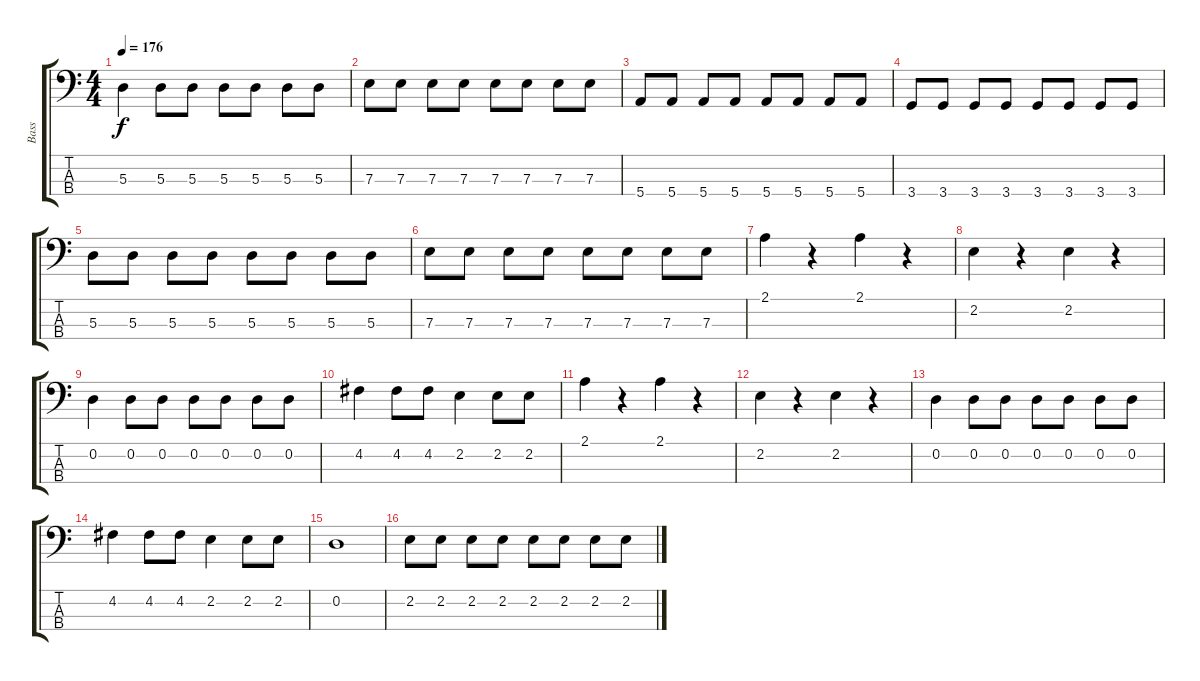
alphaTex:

\track ("Bass" "Bass") {instrument acousticguitarnylon}
\staff {score tabs}
\tuning (G2 D2 A1 E1) {hide}
\ts (4 4)
\tempo 176
\clef f4
\ks c
5.3.4{dy f} 5.3.8 5.3.8 5.3.8 5.3.8 5.3.8 5.3.8 |
7.3.8 7.3.8 7.3.8 7.3.8 7.3.8 7.3.8 7.3.8 7.3.8 |
5.4.8 5.4.8 5.4.8 5.4.8 5.4.8 5.4.8 5.4.8 5.4.8 |
3.4.8 3.4.8 3.4.8 3.4.8 3.4.8 3.4.8 3.4.8 3.4.8 |
5.3.8 5.3.8 5.3.8 5.3.8 5.3.8 5.3.8 5.3.8 5.3.8 |
7.3.8 7.3.8 7.3.8 7.3.8 7.3.8 7.3.8 7.3.8 7.3.8 |
2.1.4 r.4 2.1.4 r.4 |
2.2.4 r.4 2.2.4 r.4 |
0.2.4 0.2.8 0.2.8 0.2.8 0.2.8 0.2.8 0.2.8 |
4.2.4 4.2.8 4.2.8 2.2.4 2.2.8 2.2.8 |
2.1.4 r.4 2.1.4 r.4 |
2.2.4 r.4 2.2.4 r.4 |
0.2.4 0.2.8 0.2.8 0.2.8 0.2.8 0.2.8 0.2.8 |
4.2.4 4.2.8 4.2.8 2.2.4 2.2.8 2.2.8 |
0.2.1 |
2.2.8 2.2.8 2.2.8 2.2.8 2.2.8 2.2.8 2.2.8 2.2.8
